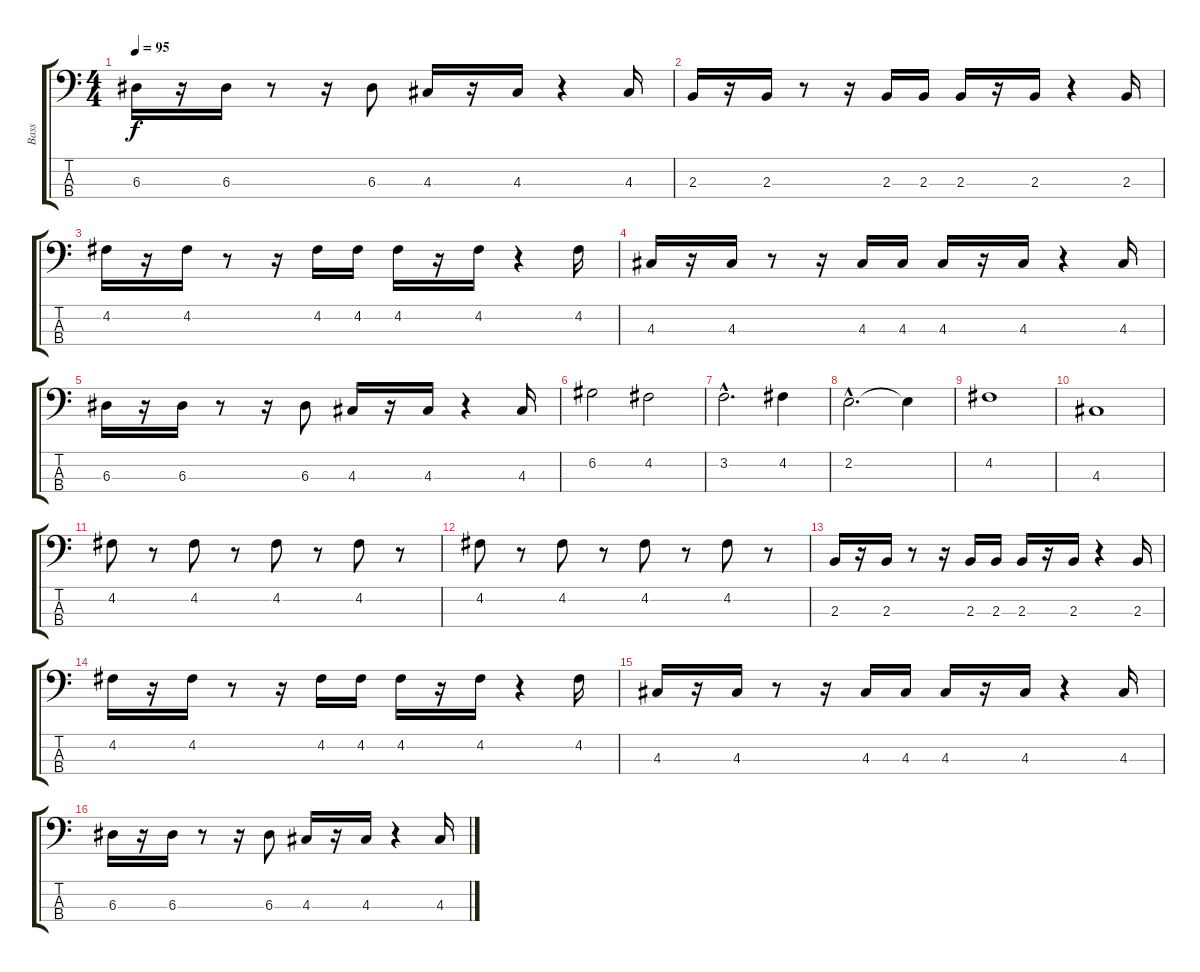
\track ("Bass" "Bass") {instrument electricbassfinger}
\staff {score tabs}
\tuning (G2 D2 A1 E1) {hide}
\ts (4 4)
\tempo 95
\clef f4
\ks c
6.3.16{dy f} r.16 6.3.16 r.8 r.16 6.3.8 4.3.16 r.16 4.3.16 r.4 4.3.16 |
2.3.16 r.16 2.3.16 r.8 r.16 2.3.16 2.3.16 2.3.16 r.16 2.3.16 r.4 2.3.16 |
4.2.16 r.16 4.2.16 r.8 r.16 4.2.16 4.2.16 4.2.16 r.16 4.2.16 r.4 4.2.16 |
4.3.16 r.16 4.3.16 r.8 r.16 4.3.16 4.3.16 4.3.16 r.16 4.3.16 r.4 4.3.16 |
6.3.16 r.16 6.3.16 r.8 r.16 6.3.8 4.3.16 r.16 4.3.16 r.4 4.3.16 |
6.2.2 4.2.2 |
3.2{hac}.2{d} 4.2.4 |
2.2{hac}.2{d} 2.2{t}.4 |
4.2.1 |
4.3.1 |
4.2.8 r.8 4.2.8 r.8 4.2.8 r.8 4.2.8 r.8 |
4.2.8 r.8 4.2.8 r.8 4.2.8 r.8 4.2.8 r.8 |
2.3.16 r.16 2.3.16 r.8 r.16 2.3.16 2.3.16 2.3.16 r.16 2.3.16 r.4 2.3.16 |
4.2.16 r.16 4.2.16 r.8 r.16 4.2.16 4.2.16 4.2.16 r.16 4.2.16 r.4 4.2.16 |
4.3.16 r.16 4.3.16 r.8 r.16 4.3.16 4.3.16 4.3.16 r.16 4.3.16 r.4 4.3.16 |
6.3.16 r.16 6.3.16 r.8 r.16 6.3.8 4.3.16 r.16 4.3.16 r.4 4.3.16
